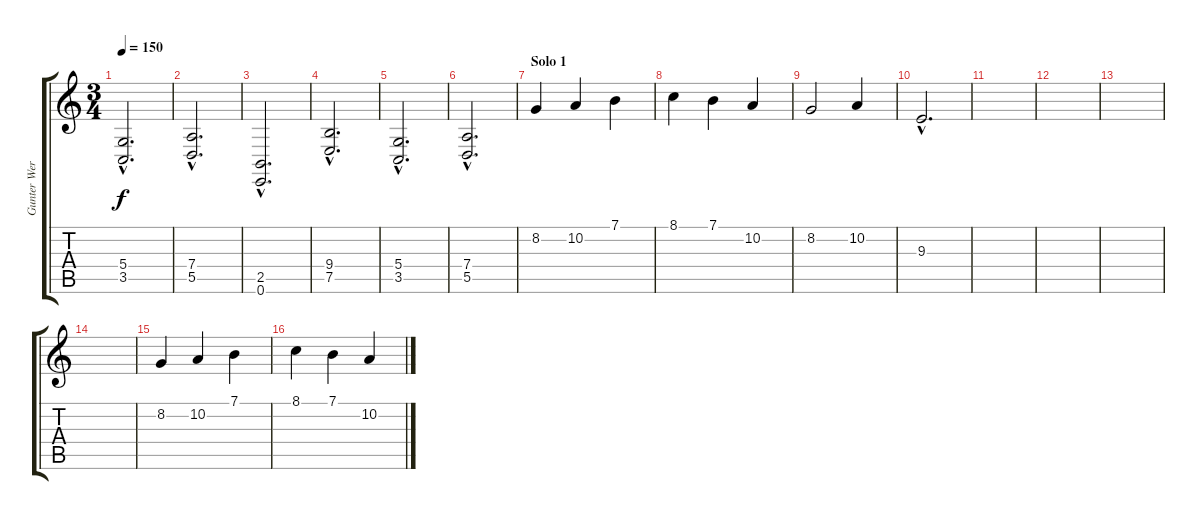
\track ("Gunter Werno" "Gunter Wer") {instrument brightacousticpiano}
\staff {score tabs}
\tuning (E4 B3 G3 D3 A2 E2) {hide}
\ts (3 4)
\tempo 150
\clef g2
\ks c
(5.4{hac} 3.5{hac}).2{d dy f} |
(7.4{hac} 5.5{hac}).2{d} |
(2.5{hac} 0.6{hac}).2{d} |
(9.4{hac} 7.5{hac}).2{d instrument stringensemble1} |
(5.4{hac} 3.5{hac}).2{d} |
(7.4{hac} 5.5{hac}).2{d} |
\section ("" "Solo 1")
8.2.4{volume 14 instrument piccolo} 10.2.4 7.1.4 |
8.1.4 7.1.4 10.2.4 |
8.2.2 10.2.4 |
9.3{hac}.2{d} |
|
|
|
|
8.2.4{volume 14 instrument piccolo} 10.2.4 7.1.4 |
8.1.4 7.1.4 10.2.4
